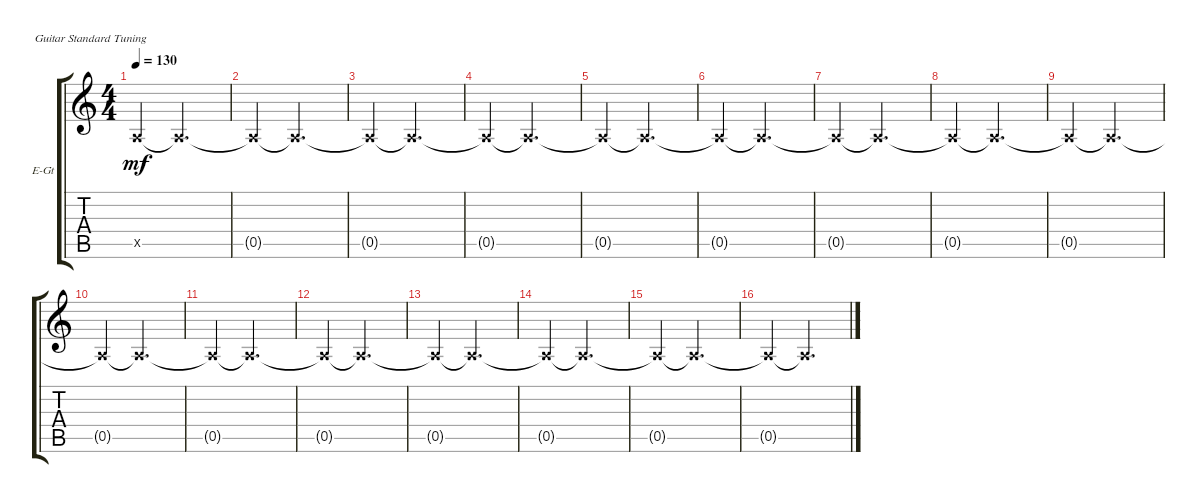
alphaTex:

\bracketExtendMode groupsimilarinstruments
\firstSystemTrackNameOrientation horizontal
\otherSystemsTrackNameOrientation horizontal
\track ("Solo" "E-Gt") {instrument overdrivenguitar}
\staff {score tabs}
\tuning (E4 B3 G3 D3 A2 E2)
\ts (4 4)
\tempo 130
\clef g2
\ks c
0.5{x t}.4{dy mf} 0.5{x t}.2{d} |
0.5{x t}.4 0.5{x t}.2{d} |
0.5{x t}.4 0.5{x t}.2{d} |
0.5{x t}.4 0.5{x t}.2{d} |
0.5{x t}.4 0.5{x t}.2{d} |
0.5{x t}.4 0.5{x t}.2{d} |
0.5{x t}.4 0.5{x t}.2{d} |
0.5{x t}.4 0.5{x t}.2{d} |
0.5{x t}.4 0.5{x t}.2{d} |
0.5{x t}.4 0.5{x t}.2{d} |
0.5{x t}.4 0.5{x t}.2{d} |
0.5{x t}.4 0.5{x t}.2{d} |
0.5{x t}.4 0.5{x t}.2{d} |
0.5{x t}.4 0.5{x t}.2{d} |
0.5{x t}.4 0.5{x t}.2{d} |
0.5{x t}.4 0.5{x t}.2{d}
